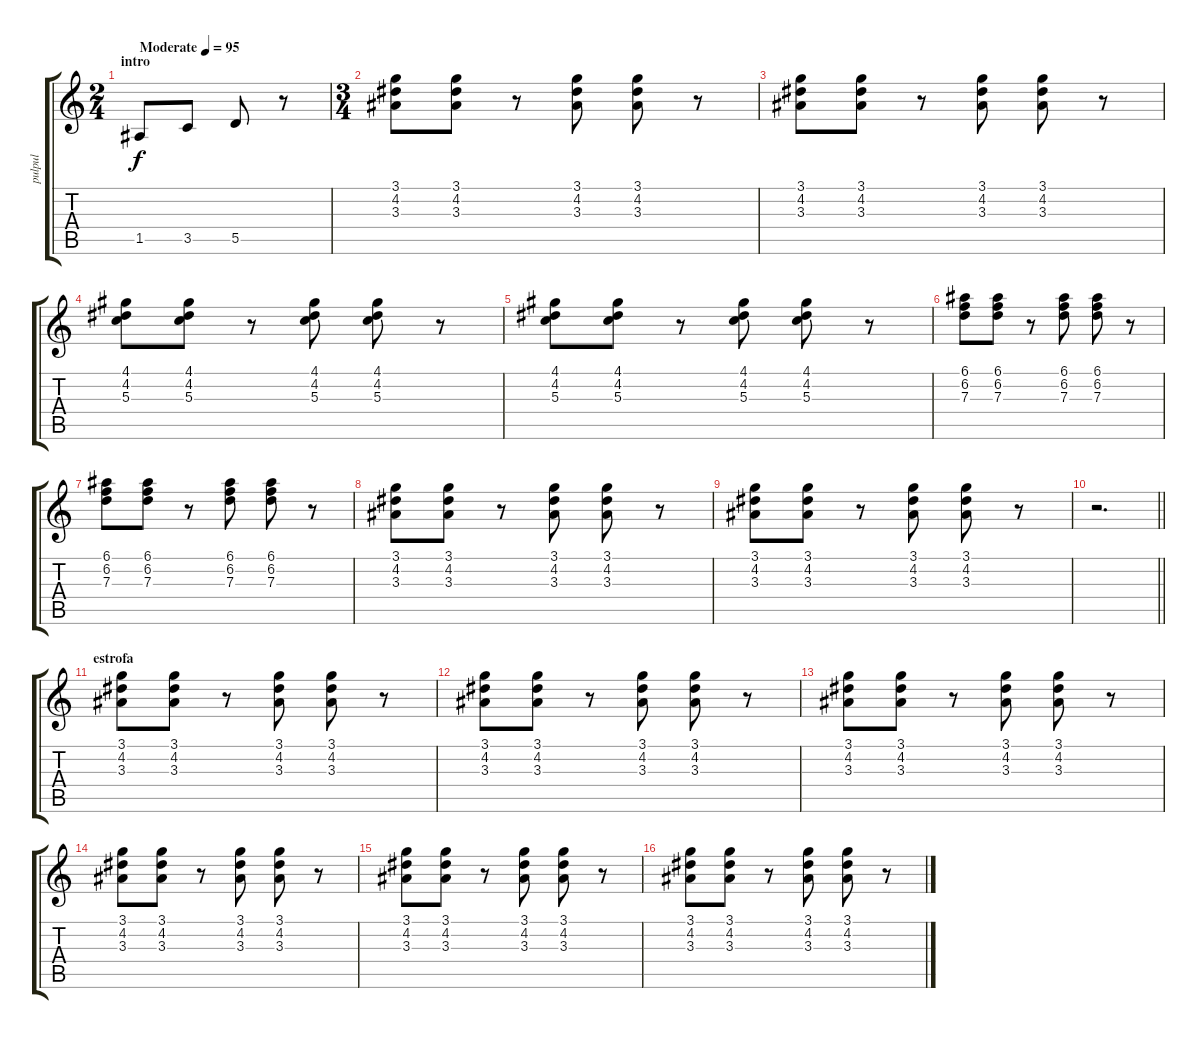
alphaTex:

\track ("pulpul" "pulpul") {instrument electricguitarclean}
\staff {score tabs}
\tuning (E4 B3 G3 D3 A2 E2) {hide}
\ts (2 4)
\section ("" "intro")
\tempo (95 "Moderate")
\clef g2
\ks c
1.5.8{dy f instrument acousticguitarnylon} 3.5.8 5.5.8 r.8 |
\ts (3 4)
(3.1 4.2 3.3).8 (3.1 4.2 3.3).8 r.8 (3.1 4.2 3.3).8 (3.1 4.2 3.3).8 r.8 |
(3.1 4.2 3.3).8 (3.1 4.2 3.3).8 r.8 (3.1 4.2 3.3).8 (3.1 4.2 3.3).8 r.8 |
(4.1 4.2 5.3).8 (4.1 4.2 5.3).8 r.8 (4.1 4.2 5.3).8 (4.1 4.2 5.3).8 r.8 |
(4.1 4.2 5.3).8 (4.1 4.2 5.3).8 r.8 (4.1 4.2 5.3).8 (4.1 4.2 5.3).8 r.8 |
(6.1 6.2 7.3).8 (6.1 6.2 7.3).8 r.8 (6.1 6.2 7.3).8 (6.1 6.2 7.3).8 r.8 |
(6.1 6.2 7.3).8 (6.1 6.2 7.3).8 r.8 (6.1 6.2 7.3).8 (6.1 6.2 7.3).8 r.8 |
(3.1 4.2 3.3).8 (3.1 4.2 3.3).8 r.8 (3.1 4.2 3.3).8 (3.1 4.2 3.3).8 r.8 |
(3.1 4.2 3.3).8 (3.1 4.2 3.3).8 r.8 (3.1 4.2 3.3).8 (3.1 4.2 3.3).8 r.8 |
\barLineRight lightlight
r.2{d} |
\section ("" "estrofa")
(3.1 4.2 3.3).8{instrument electricguitarclean} (3.1 4.2 3.3).8 r.8 (3.1 4.2 3.3).8 (3.1 4.2 3.3).8 r.8 |
(3.1 4.2 3.3).8 (3.1 4.2 3.3).8 r.8 (3.1 4.2 3.3).8 (3.1 4.2 3.3).8 r.8 |
(3.1 4.2 3.3).8 (3.1 4.2 3.3).8 r.8 (3.1 4.2 3.3).8 (3.1 4.2 3.3).8 r.8 |
(3.1 4.2 3.3).8 (3.1 4.2 3.3).8 r.8 (3.1 4.2 3.3).8 (3.1 4.2 3.3).8 r.8 |
(3.1 4.2 3.3).8 (3.1 4.2 3.3).8 r.8 (3.1 4.2 3.3).8 (3.1 4.2 3.3).8 r.8 |
(3.1 4.2 3.3).8 (3.1 4.2 3.3).8 r.8 (3.1 4.2 3.3).8 (3.1 4.2 3.3).8 r.8
